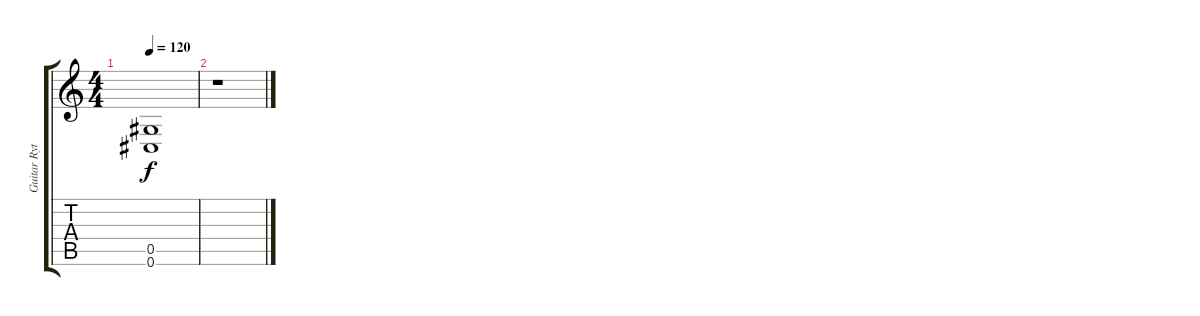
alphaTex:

\track ("Guitar Rythm" "Guitar Ryt") {instrument distortionguitar}
\staff {score tabs}
\tuning (Eb4 Bb3 Gb3 Db3 Ab2 Db2) {hide}
\ts (4 4)
\tempo 120
\clef g2
\ks c
(0.5{t} 0.6{t}).1{dy f} |
r.1
